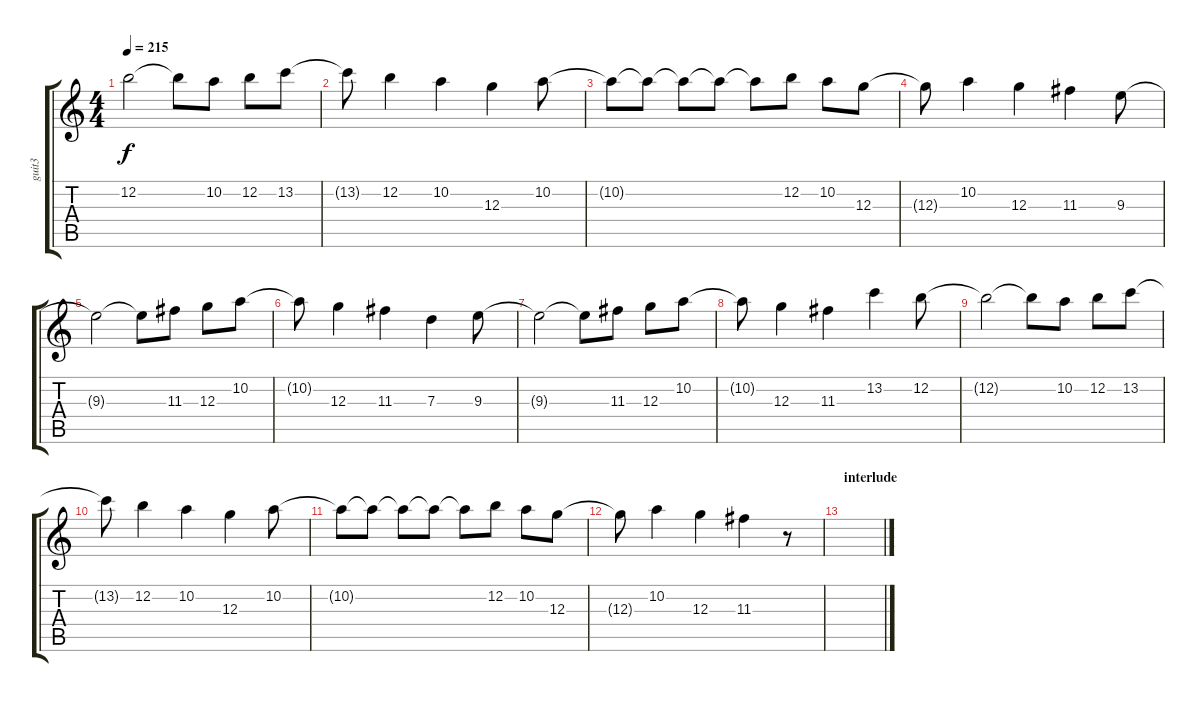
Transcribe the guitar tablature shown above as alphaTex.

\track ("guit3" "guit3") {instrument distortionguitar}
\staff {score tabs}
\tuning (E4 B3 G3 D3 A2 E2) {hide}
\ts (4 4)
\tempo 215
\clef g2
\ks c
12.2{t}.2{dy f} 12.2{t}.8 10.2.8 12.2.8 13.2.8 |
13.2{t}.8 12.2.4 10.2.4 12.3.4 10.2.8 |
10.2{t}.8 10.2{t}.8 10.2{t}.8 10.2{t}.8 10.2{t}.8 12.2.8 10.2.8 12.3.8 |
12.3{t}.8 10.2.4 12.3.4 11.3.4 9.3.8 |
9.3{t}.2 9.3{t}.8 11.3.8 12.3.8 10.2.8 |
10.2{t}.8 12.3.4 11.3.4 7.3.4 9.3.8 |
9.3{t}.2 9.3{t}.8 11.3.8 12.3.8 10.2.8 |
10.2{t}.8 12.3.4 11.3.4 13.2.4 12.2.8 |
12.2{t}.2 12.2{t}.8 10.2.8 12.2.8 13.2.8 |
13.2{t}.8 12.2.4 10.2.4 12.3.4 10.2.8 |
10.2{t}.8 10.2{t}.8 10.2{t}.8 10.2{t}.8 10.2{t}.8 12.2.8 10.2.8 12.3.8 |
12.3{t}.8 10.2.4 12.3.4 11.3.4 r.8 |
\section ("" "interlude")
